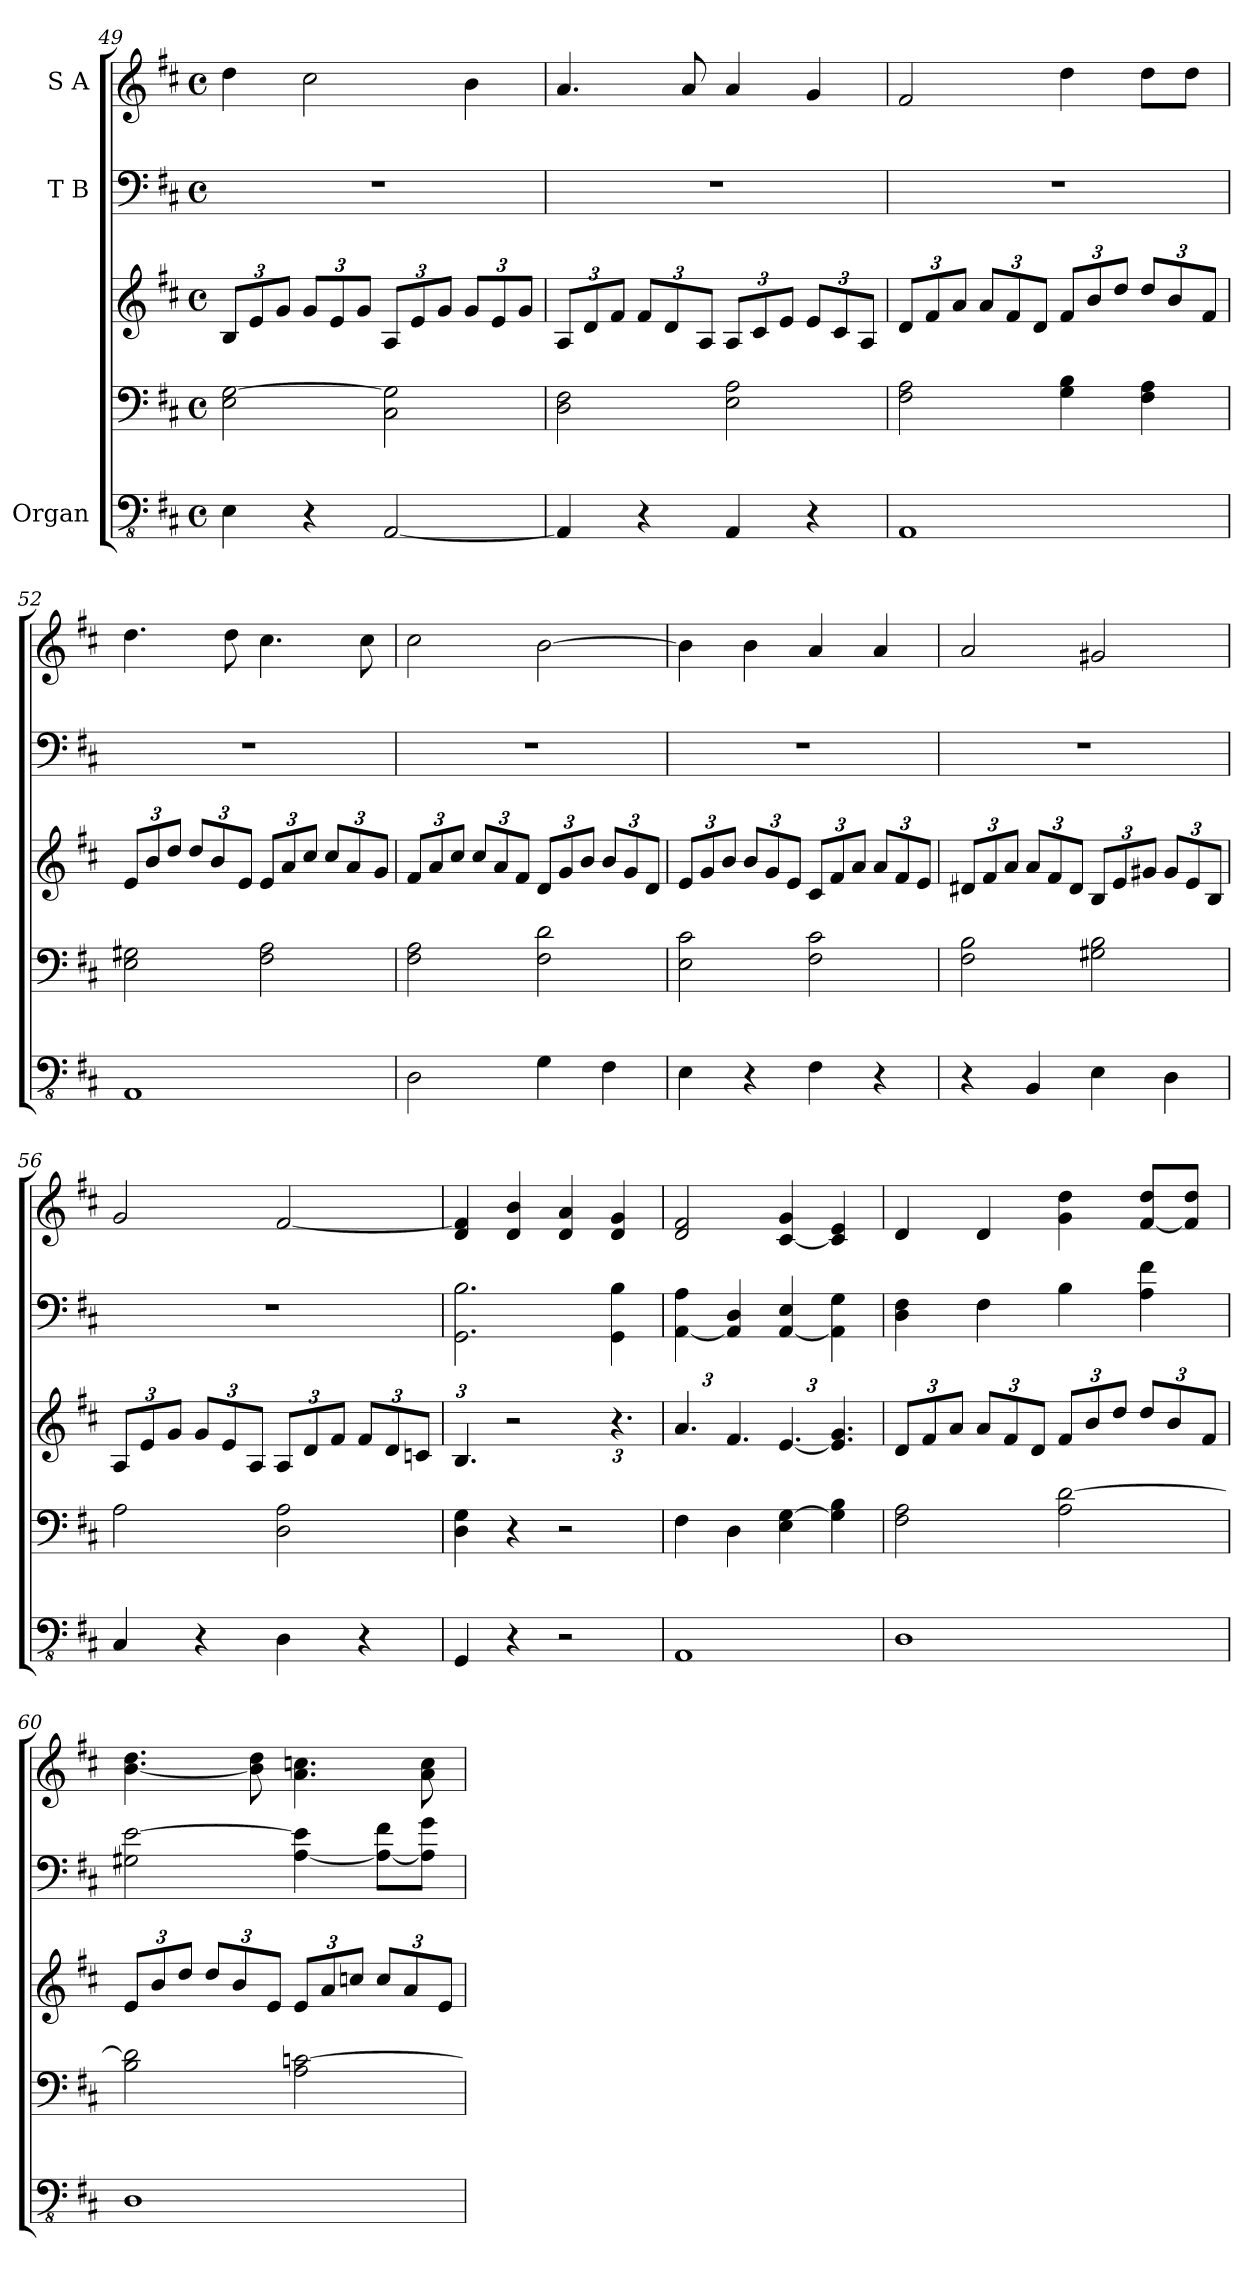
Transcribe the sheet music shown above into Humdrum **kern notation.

**kern	**kern	**kern	**kern	**kern
*part3	*part3	*part3	*part2	*part1
*staff5	*staff4	*staff3	*staff2	*staff1
*I"Organ	*	*	*I"T B	*I"S A
*clefFv4	*clefF4	*clefG2	*clefF4	*clefG2
*k[f#c#]	*k[f#c#]	*k[f#c#]	*k[f#c#]	*k[f#c#]
*M4/4	*M4/4	*M4/4	*M4/4	*M4/4
*met(c)	*met(c)	*met(c)	*met(c)	*met(c)
*	*	*Xbrackettup	*	*
=49	=49	=49	=49	=49
4EE\	2E\ [2G\	12B/L	1r	4dd\
.	.	12e/	.	.
.	.	12g/J	.	.
4r	.	12g/L	.	2cc#\
.	.	12e/	.	.
.	.	12g/J	.	.
[2AAA/	2C#\ 2G\]	12A/L	.	.
.	.	12e/	.	.
.	.	12g/J	.	.
.	.	12g/L	.	4b\
.	.	12e/	.	.
.	.	12g/J	.	.
!!LO:PB:g=z
=50	=50	=50	=50	=50
4AAA/]	2D\ 2F#\	12A/L	1r	4.a/
.	.	12d/	.	.
.	.	12f#/J	.	.
4r	.	12f#/L	.	.
.	.	12d/	.	.
.	.	.	.	8a/
.	.	12A/J	.	.
4AAA/	2E\ 2A\	12A/L	.	4a/
.	.	12c#/	.	.
.	.	12e/J	.	.
4r	.	12e/L	.	4g/
.	.	12c#/	.	.
.	.	12A/J	.	.
=51	=51	=51	=51	=51
1AAA	2F#\ 2A\	12d/L	1r	2f#/
.	.	12f#/	.	.
.	.	12a/J	.	.
.	.	12a/L	.	.
.	.	12f#/	.	.
.	.	12d/J	.	.
.	4G\ 4B\	12f#/L	.	4dd\
.	.	12b/	.	.
.	.	12dd/J	.	.
.	4F#\ 4A\	12dd/L	.	8dd\L
.	.	12b/	.	.
.	.	.	.	8dd\J
.	.	12f#/J	.	.
=52	=52	=52	=52	=52
1AAA	2E\ 2G#X\	12e/L	1r	4.dd\
.	.	12b/	.	.
.	.	12dd/J	.	.
.	.	12dd/L	.	.
.	.	12b/	.	.
.	.	.	.	8dd\
.	.	12e/J	.	.
.	2F#\ 2A\	12e/L	.	4.cc#\
.	.	12a/	.	.
.	.	12cc#/J	.	.
.	.	12cc#/L	.	.
.	.	12a/	.	.
.	.	.	.	8cc#\
.	.	12g/J	.	.
=53	=53	=53	=53	=53
2DD\	2F#\ 2A\	12f#/L	1r	2cc#\
.	.	12a/	.	.
.	.	12cc#/J	.	.
.	.	12cc#/L	.	.
.	.	12a/	.	.
.	.	12f#/J	.	.
4GG\	2F#\ 2d\	12d/L	.	[2b\
.	.	12g/	.	.
.	.	12b/J	.	.
4FF#\	.	12b/L	.	.
.	.	12g/	.	.
.	.	12d/J	.	.
!!LO:LB:g=z
=54	=54	=54	=54	=54
4EE\	2E\ 2c#\	12e/L	1r	4b\]
.	.	12g/	.	.
.	.	12b/J	.	.
4r	.	12b/L	.	4b\
.	.	12g/	.	.
.	.	12e/J	.	.
4FF#\	2F#\ 2c#\	12c#/L	.	4a/
.	.	12f#/	.	.
.	.	12a/J	.	.
4r	.	12a/L	.	4a/
.	.	12f#/	.	.
.	.	12e/J	.	.
=55	=55	=55	=55	=55
4r	2F#\ 2B\	12d#X/L	1r	2a/
.	.	12f#/	.	.
.	.	12a/J	.	.
4BBB/	.	12a/L	.	.
.	.	12f#/	.	.
.	.	12d#/J	.	.
4EE\	2G#X\ 2B\	12B/L	.	2g#X/
.	.	12e/	.	.
.	.	12g#X/J	.	.
4DD\	.	12g#/L	.	.
.	.	12e/	.	.
.	.	12B/J	.	.
=56	=56	=56	=56	=56
4CC#/	2A\	12A/L	1r	2g/
.	.	12e/	.	.
.	.	12g/J	.	.
4r	.	12g/L	.	.
.	.	12e/	.	.
.	.	12A/J	.	.
4DD\	2D\ 2A\	12A/L	.	[2f#/
.	.	12d/	.	.
.	.	12f#/J	.	.
4r	.	12f#/L	.	.
.	.	12d/	.	.
.	.	12cn/J	.	.
=57	=57	=57	=57	=57
4GGG/	4D\ 4G\	6.B/	2.GG\ 2.B\	4d/ 4f#/]
4r	4r	2r	.	4d/ 4b/
2r	2r	.	.	4d/ 4a/
.	.	6.r	4GG\ 4B\	4d/ 4g/
=58	=58	=58	=58	=58
1AAA	4F#\	6.a/	[4AA\ 4A\	2d/ 2f#/
.	4D\	6.f#/	4AA/] 4D/	.
.	4E\ [4G\	[6.e/	[4AA/ 4E/	[4c#/ 4g/
.	4G\] 4B\	6.e/] 6.g/	4AA\] 4G\	4c#/] 4e/
!!LO:LB:g=z
=59	=59	=59	=59	=59
1DD	2F#\ 2A\	12d/L	4D\ 4F#\	4d/
.	.	12f#/	.	.
.	.	12a/J	.	.
.	.	12a/L	4F#\	4d/
.	.	12f#/	.	.
.	.	12d/J	.	.
.	2A\ [2d\	12f#/L	4B\	4g\ 4dd\
.	.	12b/	.	.
.	.	12dd/J	.	.
.	.	12dd/L	4A\ 4f#\	[8f#/ 8dd/L
.	.	12b/	.	.
.	.	.	.	8f#/] 8dd/J
.	.	12f#/J	.	.
=60	=60	=60	=60	=60
1DD	2B\ 2d\]	12e/L	2G#X\ [2e\	[4.b\ 4.dd\
.	.	12b/	.	.
.	.	12dd/J	.	.
.	.	12dd/L	.	.
.	.	12b/	.	.
.	.	.	.	8b\] 8dd\
.	.	12e/J	.	.
.	2A\ [2cn\	12e/L	[4A\ 4e\]	4.a\ 4.ccn\
.	.	12a/	.	.
.	.	12ccn/J	.	.
.	.	12cc/L	8A\_ 8f#\L	.
.	.	12a/	.	.
.	.	.	8A\] 8g\J	8a\ 8cc\
.	.	12e/J	.	.
=	=	=	=	=
*-	*-	*-	*-	*-
